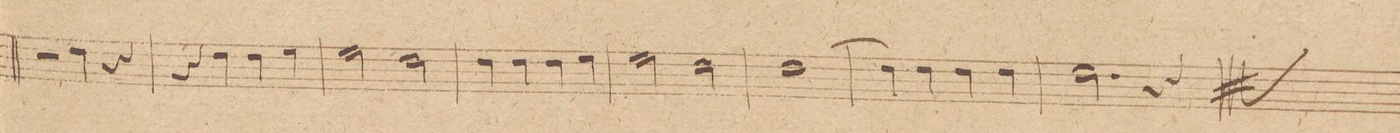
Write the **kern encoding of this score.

**kern
*I"Corno 1mo in F.
*clefG2
*k[b-]
*met(c|)
*M2/2
2r
4g\
4r
=83
4r
4g\
4g\
4a\
=84
2a\
2g\
=85
4g\
4g\
4g\
4a\
=86
2a\
2g\
=87
[1g
=88
4g\]
4g\
4g\
4g\
=89
2.g\
4r
==
*-
